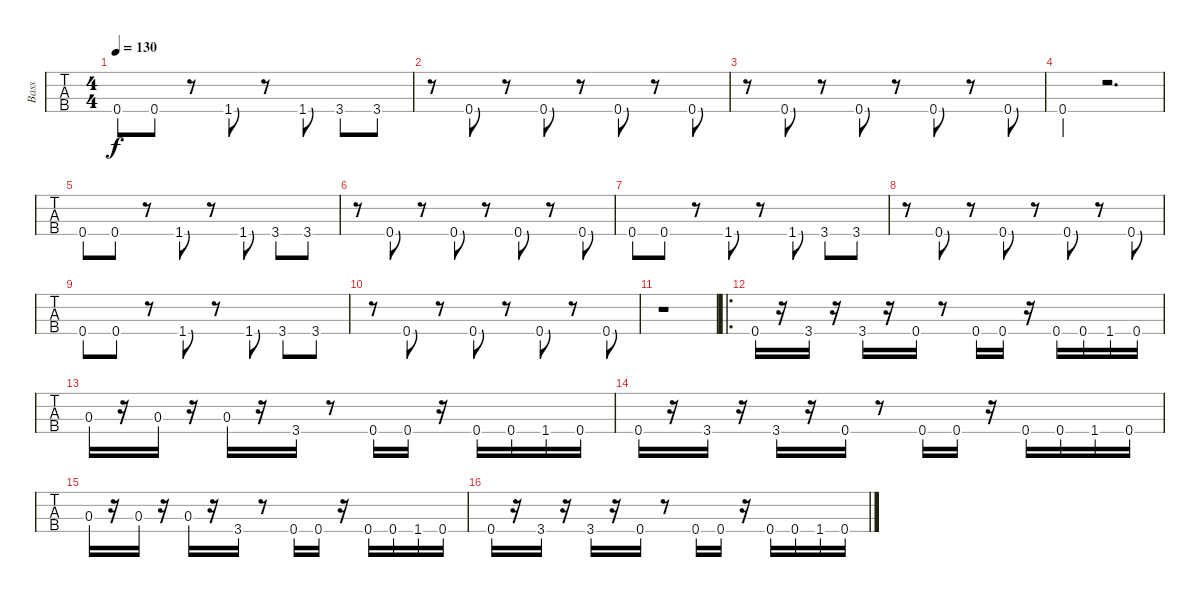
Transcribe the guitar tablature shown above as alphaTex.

\track ("Bass" "Bass") {instrument electricbasspick}
\staff {tabs}
\tuning (G2 D2 A1 E1) {hide}
\ts (4 4)
\tempo 130
\clef f4
\ks c
0.4.8{dy f} 0.4.8 r.8 1.4.8 r.8 1.4.8 3.4.8 3.4.8 |
r.8 0.4.8 r.8 0.4.8 r.8 0.4.8 r.8 0.4.8 |
r.8 0.4.8 r.8 0.4.8 r.8 0.4.8 r.8 0.4.8 |
0.4.4 r.2{d} |
0.4.8 0.4.8 r.8 1.4.8 r.8 1.4.8 3.4.8 3.4.8 |
r.8 0.4.8 r.8 0.4.8 r.8 0.4.8 r.8 0.4.8 |
0.4.8 0.4.8 r.8 1.4.8 r.8 1.4.8 3.4.8 3.4.8 |
r.8 0.4.8 r.8 0.4.8 r.8 0.4.8 r.8 0.4.8 |
0.4.8 0.4.8 r.8 1.4.8 r.8 1.4.8 3.4.8 3.4.8 |
r.8 0.4.8 r.8 0.4.8 r.8 0.4.8 r.8 0.4.8 |
r.1 |
\ro
0.4.16 r.16 3.4.16 r.16 3.4.16 r.16 0.4.16 r.8 0.4.16 0.4.16 r.16 0.4.16 0.4.16 1.4.16 0.4.16 |
0.3.16 r.16 0.3.16 r.16 0.3.16 r.16 3.4.16 r.8 0.4.16 0.4.16 r.16 0.4.16 0.4.16 1.4.16 0.4.16 |
0.4.16 r.16 3.4.16 r.16 3.4.16 r.16 0.4.16 r.8 0.4.16 0.4.16 r.16 0.4.16 0.4.16 1.4.16 0.4.16 |
0.3.16 r.16 0.3.16 r.16 0.3.16 r.16 3.4.16 r.8 0.4.16 0.4.16 r.16 0.4.16 0.4.16 1.4.16 0.4.16 |
0.4.16 r.16 3.4.16 r.16 3.4.16 r.16 0.4.16 r.8 0.4.16 0.4.16 r.16 0.4.16 0.4.16 1.4.16 0.4.16
